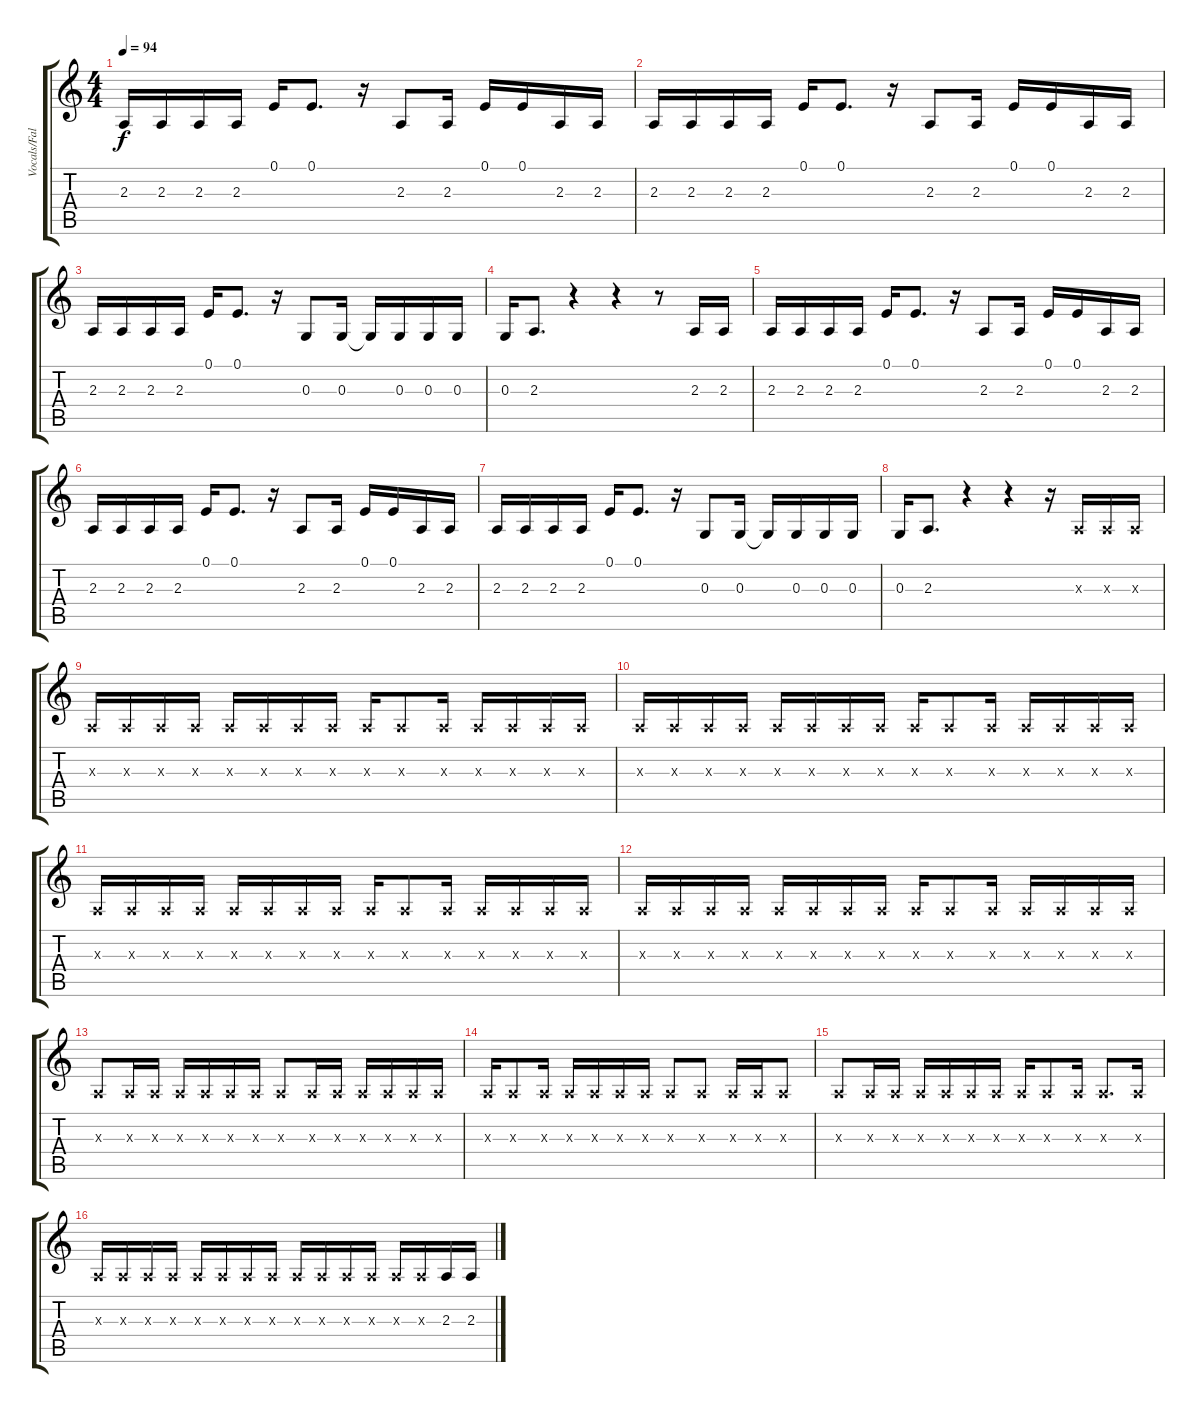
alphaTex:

\track ("Vocals/Falco" "Vocals/Fal") {instrument sopranosax}
\staff {score tabs}
\tuning (E4 B3 G3 D3 A2 E2) {hide}
\ts (4 4)
\tempo 94
\clef g2
\ks c
2.3.16{dy f} 2.3.16 2.3.16 2.3.16 0.1.16 0.1.8{d} r.16 2.3.8 2.3.16 0.1.16 0.1.16 2.3.16 2.3.16 |
2.3.16 2.3.16 2.3.16 2.3.16 0.1.16 0.1.8{d} r.16 2.3.8 2.3.16 0.1.16 0.1.16 2.3.16 2.3.16 |
2.3.16 2.3.16 2.3.16 2.3.16 0.1.16 0.1.8{d} r.16 0.3.8 0.3.16 0.3{t}.16 0.3.16 0.3.16 0.3.16 |
0.3.16 2.3.8{d} r.4 r.4 r.8 2.3.16 2.3.16 |
2.3.16 2.3.16 2.3.16 2.3.16 0.1.16 0.1.8{d} r.16 2.3.8 2.3.16 0.1.16 0.1.16 2.3.16 2.3.16 |
2.3.16 2.3.16 2.3.16 2.3.16 0.1.16 0.1.8{d} r.16 2.3.8 2.3.16 0.1.16 0.1.16 2.3.16 2.3.16 |
2.3.16 2.3.16 2.3.16 2.3.16 0.1.16 0.1.8{d} r.16 0.3.8 0.3.16 0.3{t}.16 0.3.16 0.3.16 0.3.16 |
0.3.16 2.3.8{d} r.4 r.4 r.16 2.3{x}.16 2.3{x}.16 2.3{x}.16 |
2.3{x}.16 2.3{x}.16 2.3{x}.16 2.3{x}.16 2.3{x}.16 2.3{x}.16 2.3{x}.16 2.3{x}.16 2.3{x}.16 2.3{x}.8 2.3{x}.16 2.3{x}.16 2.3{x}.16 2.3{x}.16 2.3{x}.16 |
2.3{x}.16 2.3{x}.16 2.3{x}.16 2.3{x}.16 2.3{x}.16 2.3{x}.16 2.3{x}.16 2.3{x}.16 2.3{x}.16 2.3{x}.8 2.3{x}.16 2.3{x}.16 2.3{x}.16 2.3{x}.16 2.3{x}.16 |
2.3{x}.16 2.3{x}.16 2.3{x}.16 2.3{x}.16 2.3{x}.16 2.3{x}.16 2.3{x}.16 2.3{x}.16 2.3{x}.16 2.3{x}.8 2.3{x}.16 2.3{x}.16 2.3{x}.16 2.3{x}.16 2.3{x}.16 |
2.3{x}.16 2.3{x}.16 2.3{x}.16 2.3{x}.16 2.3{x}.16 2.3{x}.16 2.3{x}.16 2.3{x}.16 2.3{x}.16 2.3{x}.8 2.3{x}.16 2.3{x}.16 2.3{x}.16 2.3{x}.16 2.3{x}.16 |
2.3{x}.8 2.3{x}.16 2.3{x}.16 2.3{x}.16 2.3{x}.16 2.3{x}.16 2.3{x}.16 2.3{x}.8 2.3{x}.16 2.3{x}.16 2.3{x}.16 2.3{x}.16 2.3{x}.16 2.3{x}.16 |
2.3{x}.16 2.3{x}.8 2.3{x}.16 2.3{x}.16 2.3{x}.16 2.3{x}.16 2.3{x}.16 2.3{x}.8 2.3{x}.8 2.3{x}.16 2.3{x}.16 2.3{x}.8 |
2.3{x}.8 2.3{x}.16 2.3{x}.16 2.3{x}.16 2.3{x}.16 2.3{x}.16 2.3{x}.16 2.3{x}.16 2.3{x}.8 2.3{x}.16 2.3{x}.8{d} 2.3{x}.16 |
2.3{x}.16 2.3{x}.16 2.3{x}.16 2.3{x}.16 2.3{x}.16 2.3{x}.16 2.3{x}.16 2.3{x}.16 2.3{x}.16 2.3{x}.16 2.3{x}.16 2.3{x}.16 2.3{x}.16 2.3{x}.16 2.3.16 2.3.16
